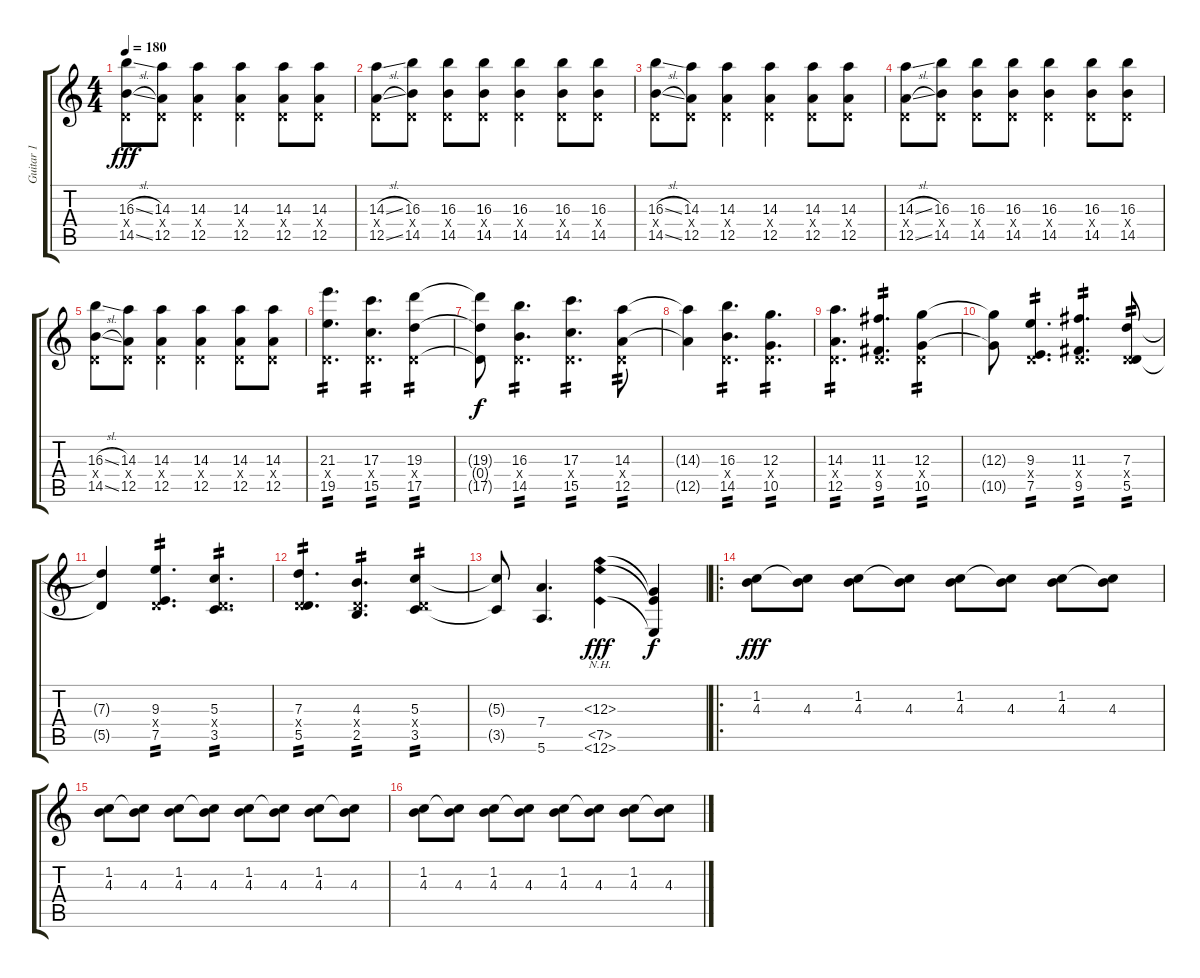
\track ("Guitar 1" "Guitar 1") {instrument overdrivenguitar}
\staff {score tabs}
\tuning (E4 B3 G3 D3 A2 E2) {hide}
\ts (4 4)
\tempo 180
\clef g2
\ks c
(16.3{sl} 0.4{x} 14.5{sl}).8{dy fff} (14.3 0.4{x} 12.5).8 (14.3 0.4{x} 12.5).4 (14.3 0.4{x} 12.5).4 (14.3 0.4{x} 12.5).8 (14.3 0.4{x} 12.5).8 |
(14.3{sl} 0.4{x} 12.5{sl}).8 (16.3 0.4{x} 14.5).8 (16.3 0.4{x} 14.5).8 (16.3 0.4{x} 14.5).8 (16.3 0.4{x} 14.5).4 (16.3 0.4{x} 14.5).8 (16.3 0.4{x} 14.5).8 |
(16.3{sl} 0.4{x} 14.5{sl}).8 (14.3 0.4{x} 12.5).8 (14.3 0.4{x} 12.5).4 (14.3 0.4{x} 12.5).4 (14.3 0.4{x} 12.5).8 (14.3 0.4{x} 12.5).8 |
(14.3{sl} 0.4{x} 12.5{sl}).8 (16.3 0.4{x} 14.5).8 (16.3 0.4{x} 14.5).8 (16.3 0.4{x} 14.5).8 (16.3 0.4{x} 14.5).4 (16.3 0.4{x} 14.5).8 (16.3 0.4{x} 14.5).8 |
(16.3{sl} 0.4{x} 14.5{sl}).8 (14.3 0.4{x} 12.5).8 (14.3 0.4{x} 12.5).4 (14.3 0.4{x} 12.5).4 (14.3 0.4{x} 12.5).8 (14.3 0.4{x} 12.5).8 |
(21.3 0.4{x} 19.5).4{d tp 2} (17.3 0.4{x} 15.5).4{d tp 2} (19.3 0.4{x} 17.5).4{tp 2} |
(19.3{t} 0.4{t} 17.5{t}).8{dy f} (16.3 0.4{x} 14.5).4{d tp 2} (17.3 0.4{x} 15.5).4{d tp 2} (14.3 0.4{x} 12.5).8{tp 2} |
(14.3{t} 12.5{t}).4 (16.3 0.4{x} 14.5).4{d tp 2} (12.3 0.4{x} 10.5).4{d tp 2} |
(14.3 0.4{x} 12.5).4{d tp 2} (11.3 0.4{x} 9.5).4{d tp 2} (12.3 0.4{x} 10.5).4{tp 2} |
(12.3{t} 10.5{t}).8 (9.3 0.4{x} 7.5).4{d tp 2} (11.3 0.4{x} 9.5).4{d tp 2} (7.3 0.4{x} 5.5).8{tp 2} |
(7.3{t} 5.5{t}).4 (9.3 0.4{x} 7.5).4{d tp 2} (5.3 0.4{x} 3.5).4{d tp 2} |
(7.3 0.4{x} 5.5).4{d tp 2} (4.3 0.4{x} 2.5).4{d tp 2} (5.3 0.4{x} 3.5).4{tp 2} |
(5.3{t} 3.5{t}).8 (7.4 5.6).4{d} (0.3{nh} 7.5{nh} 0.6{nh}).4{dy fff} (0.3{t} 7.5{t} 0.6{t}).4{dy f} |
\ro
(1.2 4.3).8{dy fff} (1.2{t} 4.3).8 (1.2 4.3).8 (1.2{t} 4.3).8 (1.2 4.3).8 (1.2{t} 4.3).8 (1.2 4.3).8 (1.2{t} 4.3).8 |
(1.2 4.3).8 (1.2{t} 4.3).8 (1.2 4.3).8 (1.2{t} 4.3).8 (1.2 4.3).8 (1.2{t} 4.3).8 (1.2 4.3).8 (1.2{t} 4.3).8 |
(1.2 4.3).8 (1.2{t} 4.3).8 (1.2 4.3).8 (1.2{t} 4.3).8 (1.2 4.3).8 (1.2{t} 4.3).8 (1.2 4.3).8 (1.2{t} 4.3).8
